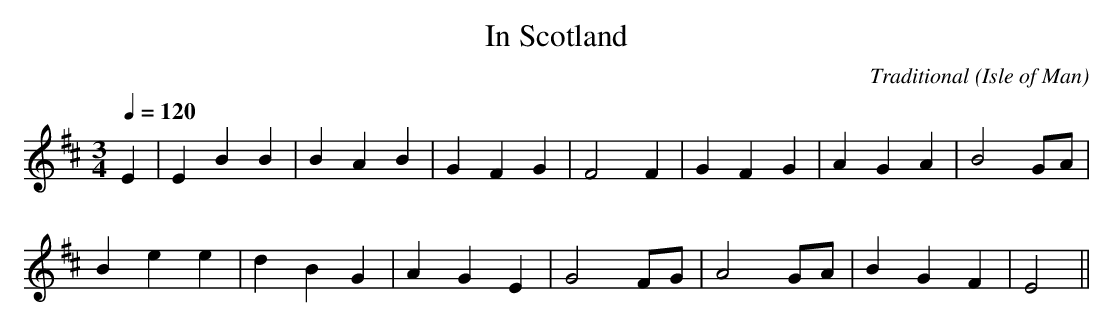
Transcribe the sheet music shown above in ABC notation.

X:1
T:In Scotland
C:Traditional
O:Isle of Man
L:1/4
M:3/4
Q:120
K:D
E|E B B|B A B|G F G|F2 F|G F G|A G A|B2 G/A/|
B e e|d B G|A G E|G2 F/G/|A2 G/A/|B G F|E2||
